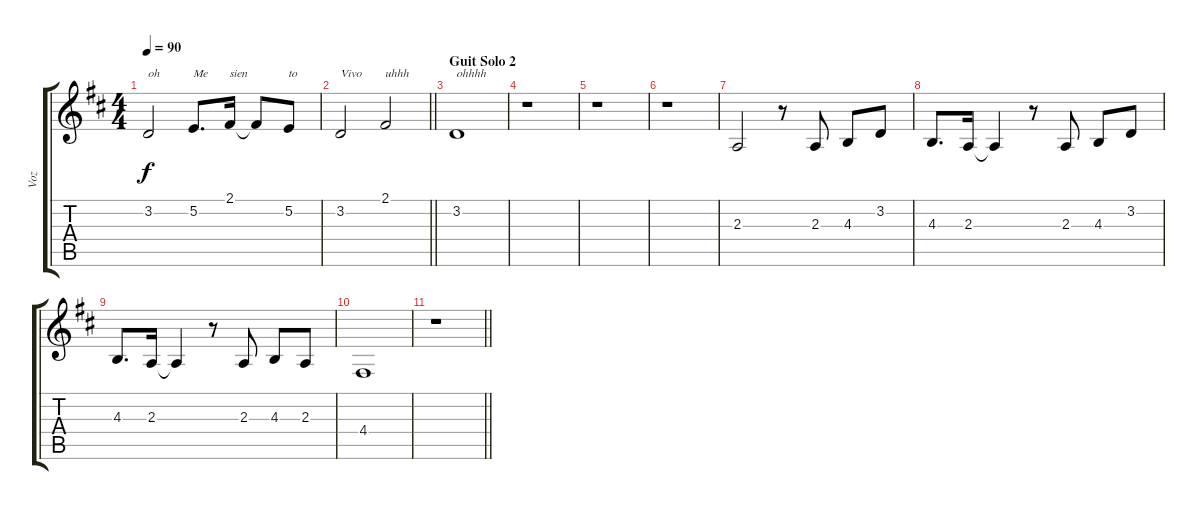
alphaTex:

\track ("Voz" "Voz") {solo instrument acousticgrandpiano}
\staff {score tabs}
\tuning (E4 B3 G3 D3 A2 E2) {hide}
\ts (4 4)
\tempo 90
\clef g2
\ks d
3.2.2{txt "oh" dy f} 5.2.8{d txt "Me"} 2.1.16{txt "sien"} 2.1{t}.8 5.2.8{txt "to"} |
\barLineRight lightlight
3.2.2{txt "Vivo"} 2.1.2{txt "uhhh"} |
\section ("" "Guit Solo 2")
3.2.1{txt "ohhhh"} |
r.1 |
r.1 |
r.1 |
2.3.2 r.8 2.3.8 4.3.8 3.2.8 |
4.3.8{d} 2.3.16 2.3{t}.4 r.8 2.3.8 4.3.8 3.2.8 |
4.3.8{d} 2.3.16 2.3{t}.4 r.8 2.3.8 4.3.8 2.3.8 |
4.4.1 |
\barLineRight lightlight
r.1
